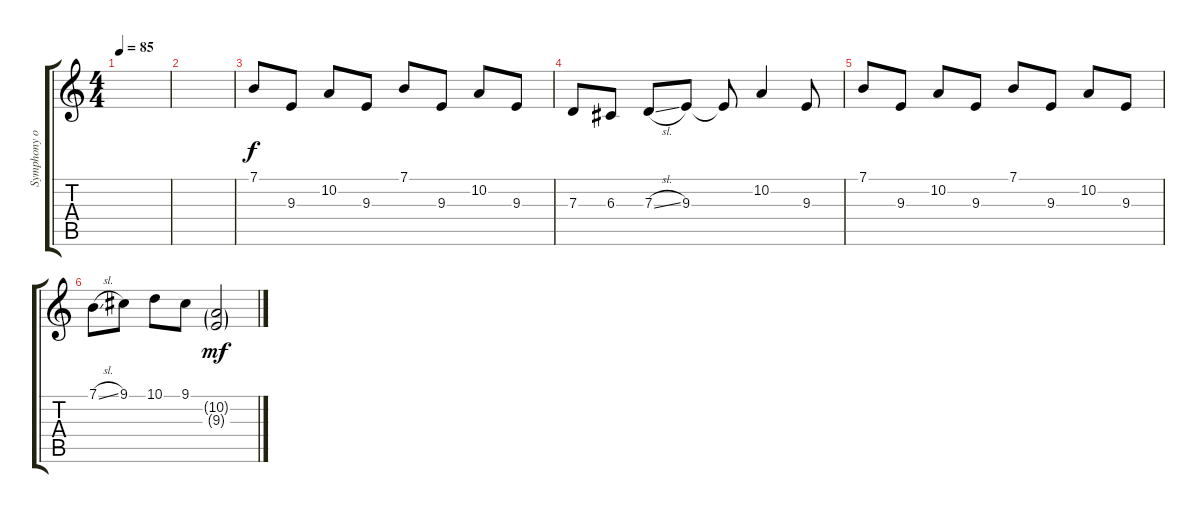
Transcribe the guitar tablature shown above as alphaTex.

\track ("Symphony orchestra" "Symphony o") {instrument violin}
\staff {score tabs}
\tuning (E4 B3 G3 D3 A2 E2) {hide}
\ts (4 4)
\tempo 85
\clef g2
\ks c
|
|
7.1.8{dy f} 9.3.8 10.2.8 9.3.8 7.1.8 9.3.8 10.2.8 9.3.8 |
7.3.8 6.3.8 7.3{sl}.8 9.3.8 9.3{t}.8 10.2.4 9.3.8 |
7.1.8 9.3.8 10.2.8 9.3.8 7.1.8 9.3.8 10.2.8 9.3.8 |
7.1{sl}.8 9.1.8 10.1.8 9.1.8 (10.2{g} 9.3{g}).2{dy mf}
